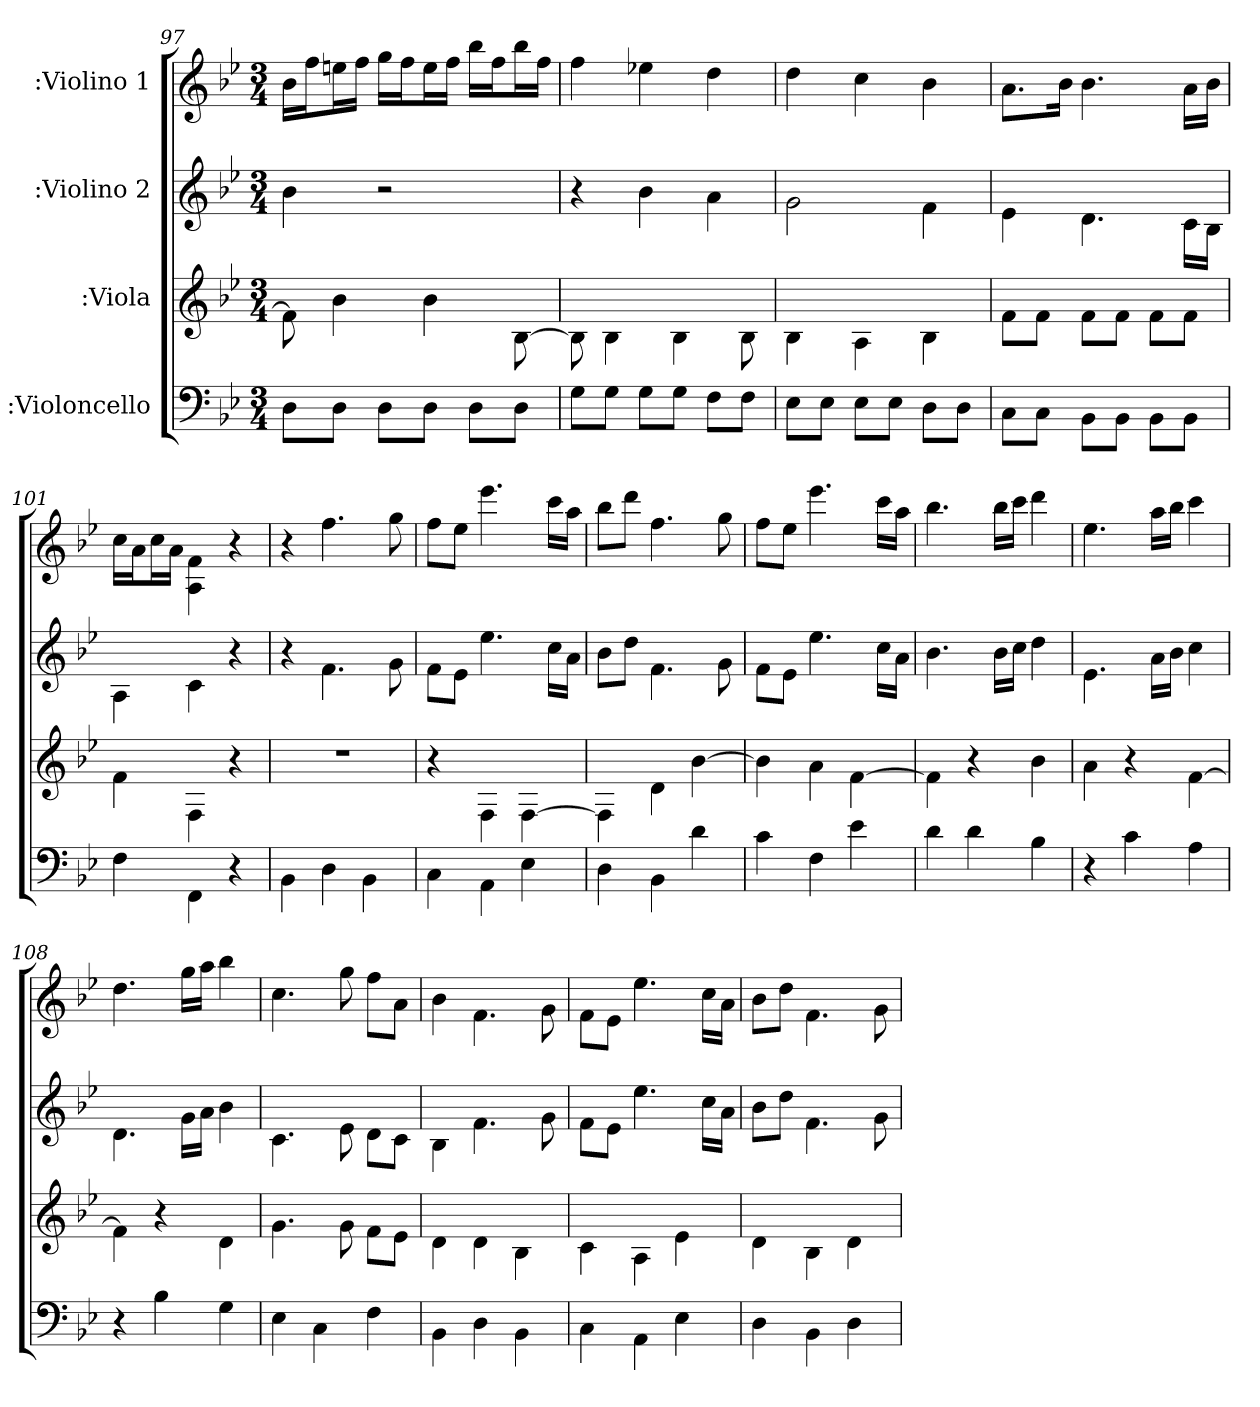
**kern	**kern	**kern	**kern
*part4	*part3	*part2	*part1
*staff4	*staff3	*staff2	*staff1
*I":Violoncello	*I":Viola	*I":Violino 2	*I":Violino 1
*k[b-e-]	*k[b-e-]	*k[b-e-]	*k[b-e-]
*B-:	*B-:	*B-:	*B-:
*M3/4	*M3/4	*M3/4	*M3/4
=97	=97	=97	=97
8D\L	8f\]	4b-\	16b-\LL
.	.	.	16ff\J
8D\J	4b-\	.	16een\L
.	.	.	16ff\JJ
8D\L	.	2r	16gg\LL
.	.	.	16ff\J
8D\J	4b-\	.	16ee\L
.	.	.	16ff\JJ
8D\L	.	.	16bb-\LL
.	.	.	16ff\J
8D\J	[8B-\	.	16bb-\L
.	.	.	16ff\JJ
=98	=98	=98	=98
8G\L	8B-\]	4r	4ff\
8G\J	4B-\	.	.
8G\L	.	4b-\	4ee-X\
8G\J	4B-\	.	.
8F\L	.	4a\	4dd\
8F\J	8B-\	.	.
=99	=99	=99	=99
8E-\L	4B-\	2g\	4dd\
8E-\J	.	.	.
8E-\L	4A\	.	4cc\
8E-\J	.	.	.
8D\L	4B-\	4f\	4b-\
8D\J	.	.	.
=100	=100	=100	=100
8C\L	8f\L	4e-\	8.a\L
8C\J	8f\J	.	.
.	.	.	16b-\Jk
8BB-\L	8f\L	4.d\	4.b-\
8BB-\J	8f\J	.	.
8BB-\L	8f\L	.	.
8BB-\J	8f\J	16c\LL	16a\LL
.	.	16B-\JJ	16b-\JJ
=101	=101	=101	=101
4F\	4f\	4A\	16cc\LL
.	.	.	16a\J
.	.	.	16cc\L
.	.	.	16a\JJ
4FF\	4F\	4c\	4f\ 4A\
4r	4r	4r	4r
=102	=102	=102	=102
4BB-\	2.r	4r	4r
4D\	.	4.f\	4.ff\
4BB-\	.	.	.
.	.	8g\	8gg\
=103	=103	=103	=103
4C\	4r	8f\L	8ff\L
.	.	8e-\J	8ee-\J
4AA\	4F\	4.ee-\	4.eee-\
4E-\	[4F\	.	.
.	.	16cc\LL	16ccc\LL
.	.	16a\JJ	16aa\JJ
=104	=104	=104	=104
4D\	4F\]	8b-\L	8bb-\L
.	.	8dd\J	8ddd\J
4BB-\	4d\	4.f\	4.ff\
4d\	[4b-\	.	.
.	.	8g\	8gg\
=105	=105	=105	=105
4c\	4b-\]	8f\L	8ff\L
.	.	8e-\J	8ee-\J
4F\	4a\	4.ee-\	4.eee-\
4e-\	[4f\	.	.
.	.	16cc\LL	16ccc\LL
.	.	16a\JJ	16aa\JJ
=106	=106	=106	=106
4d\	4f\]	4.b-\	4.bb-\
4d\	4r	.	.
.	.	16b-\LL	16bb-\LL
.	.	16cc\JJ	16ccc\JJ
4B-\	4b-\	4dd\	4ddd\
=107	=107	=107	=107
4r	4a\	4.e-\	4.ee-\
4c\	4r	.	.
.	.	16a\LL	16aa\LL
.	.	16b-\JJ	16bb-\JJ
4A\	[4f\	4cc\	4ccc\
=108	=108	=108	=108
4r	4f\]	4.d\	4.dd\
4B-\	4r	.	.
.	.	16g\LL	16gg\LL
.	.	16a\JJ	16aa\JJ
4G\	4d\	4b-\	4bb-\
=109	=109	=109	=109
4E-\	4.g\	4.c\	4.cc\
4C\	.	.	.
.	8g\	8e-\	8gg\
4F\	8f\L	8d\L	8ff\L
.	8e-\J	8c\J	8a\J
=110	=110	=110	=110
4BB-\	4d\	4B-\	4b-\
4D\	4d\	4.f\	4.f\
4BB-\	4B-\	.	.
.	.	8g\	8g\
=111	=111	=111	=111
4C\	4c\	8f\L	8f\L
.	.	8e-\J	8e-\J
4AA\	4A\	4.ee-\	4.ee-\
4E-\	4e-\	.	.
.	.	16cc\LL	16cc\LL
.	.	16a\JJ	16a\JJ
=112	=112	=112	=112
4D\	4d\	8b-\L	8b-\L
.	.	8dd\J	8dd\J
4BB-\	4B-\	4.f\	4.f\
4D\	4d\	.	.
.	.	8g\	8g\
=	=	=	=
*-	*-	*-	*-
